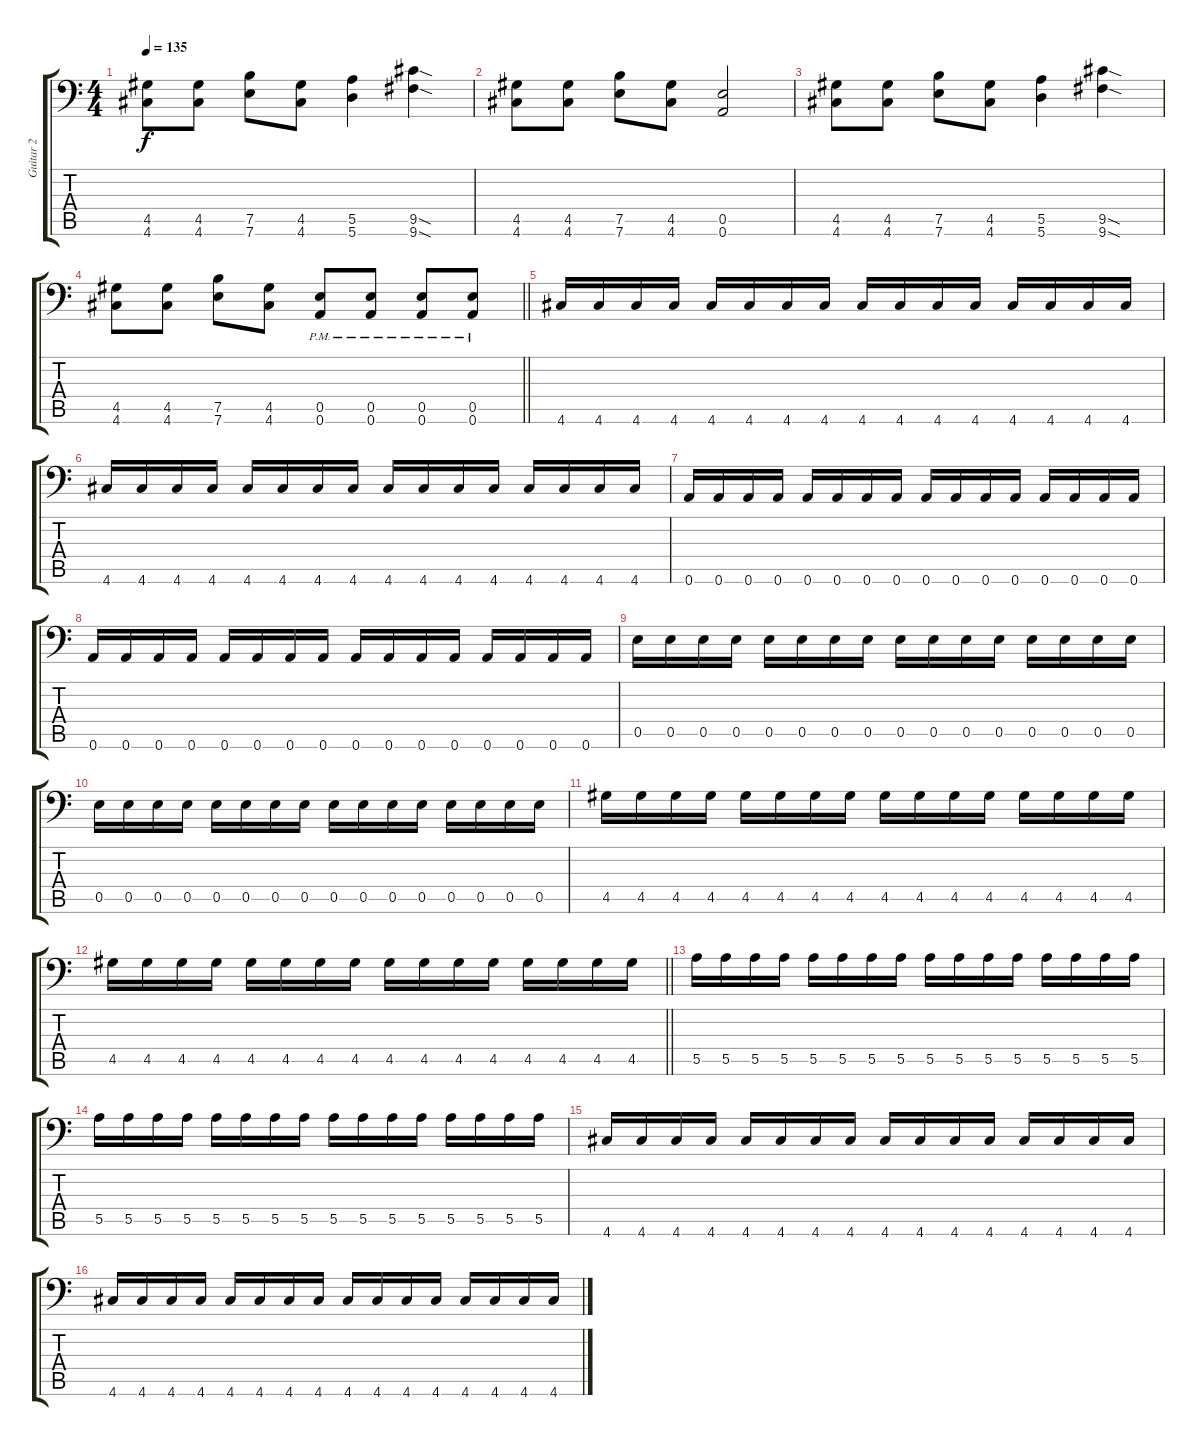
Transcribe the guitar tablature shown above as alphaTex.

\track ("Guitar 2" "Guitar 2") {instrument distortionguitar}
\staff {score tabs}
\tuning (B3 Gb3 D3 A2 E2 A1) {hide}
\ts (4 4)
\tempo 135
\clef f4
\ks c
(4.5 4.6).8{dy f} (4.5 4.6).8 (7.5 7.6).8 (4.5 4.6).8 (5.5 5.6).4 (9.5{sod} 9.6{sod}).4 |
(4.5 4.6).8 (4.5 4.6).8 (7.5 7.6).8 (4.5 4.6).8 (0.5 0.6).2 |
(4.5 4.6).8 (4.5 4.6).8 (7.5 7.6).8 (4.5 4.6).8 (5.5 5.6).4 (9.5{sod} 9.6{sod}).4 |
\barLineRight lightlight
(4.5 4.6).8 (4.5 4.6).8 (7.5 7.6).8 (4.5 4.6).8 (0.5{pm} 0.6{pm}).8 (0.5{pm} 0.6{pm}).8 (0.5{pm} 0.6{pm}).8 (0.5{pm} 0.6{pm}).8 |
\section ("" "")
4.6.16 4.6.16 4.6.16 4.6.16 4.6.16 4.6.16 4.6.16 4.6.16 4.6.16 4.6.16 4.6.16 4.6.16 4.6.16 4.6.16 4.6.16 4.6.16 |
4.6.16 4.6.16 4.6.16 4.6.16 4.6.16 4.6.16 4.6.16 4.6.16 4.6.16 4.6.16 4.6.16 4.6.16 4.6.16 4.6.16 4.6.16 4.6.16 |
0.6.16 0.6.16 0.6.16 0.6.16 0.6.16 0.6.16 0.6.16 0.6.16 0.6.16 0.6.16 0.6.16 0.6.16 0.6.16 0.6.16 0.6.16 0.6.16 |
0.6.16 0.6.16 0.6.16 0.6.16 0.6.16 0.6.16 0.6.16 0.6.16 0.6.16 0.6.16 0.6.16 0.6.16 0.6.16 0.6.16 0.6.16 0.6.16 |
0.5.16 0.5.16 0.5.16 0.5.16 0.5.16 0.5.16 0.5.16 0.5.16 0.5.16 0.5.16 0.5.16 0.5.16 0.5.16 0.5.16 0.5.16 0.5.16 |
0.5.16 0.5.16 0.5.16 0.5.16 0.5.16 0.5.16 0.5.16 0.5.16 0.5.16 0.5.16 0.5.16 0.5.16 0.5.16 0.5.16 0.5.16 0.5.16 |
4.5.16 4.5.16 4.5.16 4.5.16 4.5.16 4.5.16 4.5.16 4.5.16 4.5.16 4.5.16 4.5.16 4.5.16 4.5.16 4.5.16 4.5.16 4.5.16 |
\barLineRight lightlight
4.5.16 4.5.16 4.5.16 4.5.16 4.5.16 4.5.16 4.5.16 4.5.16 4.5.16 4.5.16 4.5.16 4.5.16 4.5.16 4.5.16 4.5.16 4.5.16 |
\section ("" "")
5.5.16 5.5.16 5.5.16 5.5.16 5.5.16 5.5.16 5.5.16 5.5.16 5.5.16 5.5.16 5.5.16 5.5.16 5.5.16 5.5.16 5.5.16 5.5.16 |
5.5.16 5.5.16 5.5.16 5.5.16 5.5.16 5.5.16 5.5.16 5.5.16 5.5.16 5.5.16 5.5.16 5.5.16 5.5.16 5.5.16 5.5.16 5.5.16 |
4.6.16 4.6.16 4.6.16 4.6.16 4.6.16 4.6.16 4.6.16 4.6.16 4.6.16 4.6.16 4.6.16 4.6.16 4.6.16 4.6.16 4.6.16 4.6.16 |
4.6.16 4.6.16 4.6.16 4.6.16 4.6.16 4.6.16 4.6.16 4.6.16 4.6.16 4.6.16 4.6.16 4.6.16 4.6.16 4.6.16 4.6.16 4.6.16
